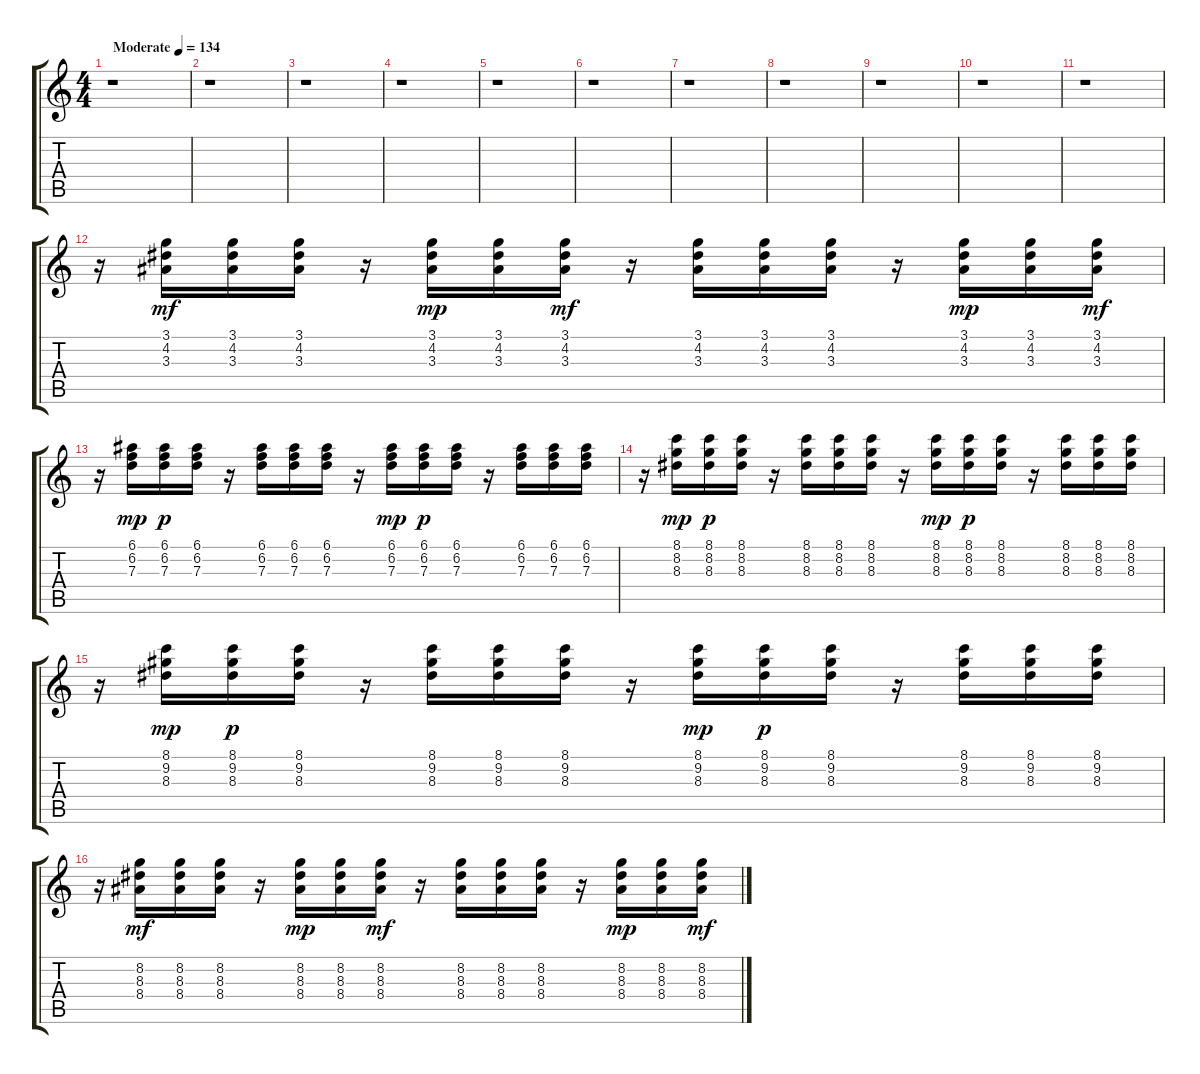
\track "" {instrument acousticguitarsteel}
\staff {score tabs}
\tuning (E4 B3 G3 D3 A2 E2) {hide}
\ts (4 4)
\tempo (134 "Moderate")
\clef g2
\ks c
r.1{dy mf instrument acousticguitarsteel} |
r.1 |
r.1 |
r.1 |
r.1 |
r.1 |
r.1 |
r.1 |
r.1 |
r.1 |
r.1 |
r.16 (3.1 4.2 3.3).16 (3.1 4.2 3.3).16 (3.1 4.2 3.3).16 r.16 (3.1 4.2 3.3).16{dy mp} (3.1 4.2 3.3).16 (3.1 4.2 3.3).16{dy mf} r.16 (3.1 4.2 3.3).16 (3.1 4.2 3.3).16 (3.1 4.2 3.3).16 r.16 (3.1 4.2 3.3).16{dy mp} (3.1 4.2 3.3).16 (3.1 4.2 3.3).16{dy mf} |
r.16 (6.1 6.2 7.3).16{dy mp} (6.1 6.2 7.3).16{dy p} (6.1 6.2 7.3).16 r.16 (6.1 6.2 7.3).16 (6.1 6.2 7.3).16 (6.1 6.2 7.3).16 r.16 (6.1 6.2 7.3).16{dy mp} (6.1 6.2 7.3).16{dy p} (6.1 6.2 7.3).16 r.16 (6.1 6.2 7.3).16 (6.1 6.2 7.3).16 (6.1 6.2 7.3).16 |
r.16 (8.1 8.2 8.3).16{dy mp} (8.1 8.2 8.3).16{dy p} (8.1 8.2 8.3).16 r.16 (8.1 8.2 8.3).16 (8.1 8.2 8.3).16 (8.1 8.2 8.3).16 r.16 (8.1 8.2 8.3).16{dy mp} (8.1 8.2 8.3).16{dy p} (8.1 8.2 8.3).16 r.16 (8.1 8.2 8.3).16 (8.1 8.2 8.3).16 (8.1 8.2 8.3).16 |
r.16 (8.1 9.2 8.3).16{dy mp} (8.1 9.2 8.3).16{dy p} (8.1 9.2 8.3).16 r.16 (8.1 9.2 8.3).16 (8.1 9.2 8.3).16 (8.1 9.2 8.3).16 r.16 (8.1 9.2 8.3).16{dy mp} (8.1 9.2 8.3).16{dy p} (8.1 9.2 8.3).16 r.16 (8.1 9.2 8.3).16 (8.1 9.2 8.3).16 (8.1 9.2 8.3).16 |
r.16 (8.2 8.3 8.4).16{dy mf} (8.2 8.3 8.4).16 (8.2 8.3 8.4).16 r.16 (8.2 8.3 8.4).16{dy mp} (8.2 8.3 8.4).16 (8.2 8.3 8.4).16{dy mf} r.16 (8.2 8.3 8.4).16 (8.2 8.3 8.4).16 (8.2 8.3 8.4).16 r.16 (8.2 8.3 8.4).16{dy mp} (8.2 8.3 8.4).16 (8.2 8.3 8.4).16{dy mf}
